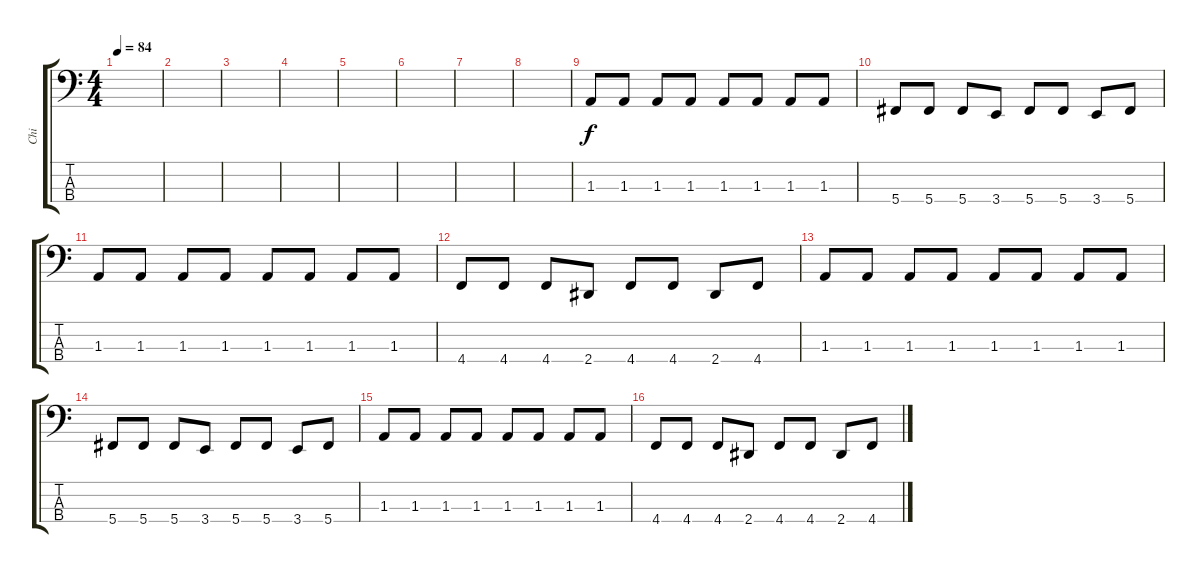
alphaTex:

\track ("Chi" "Chi") {instrument electricbassfinger}
\staff {score tabs}
\tuning (Gb2 Db2 Ab1 Db1) {hide}
\ts (4 4)
\tempo 84
\clef f4
\ks c
|
|
|
|
|
|
|
|
1.3.8 1.3.8 1.3.8 1.3.8 1.3.8 1.3.8 1.3.8 1.3.8 |
5.4.8 5.4.8 5.4.8 3.4.8 5.4.8 5.4.8 3.4.8 5.4.8 |
1.3.8 1.3.8 1.3.8 1.3.8 1.3.8 1.3.8 1.3.8 1.3.8 |
4.4.8 4.4.8 4.4.8 2.4.8 4.4.8 4.4.8 2.4.8 4.4.8 |
1.3.8 1.3.8 1.3.8 1.3.8 1.3.8 1.3.8 1.3.8 1.3.8 |
5.4.8 5.4.8 5.4.8 3.4.8 5.4.8 5.4.8 3.4.8 5.4.8 |
1.3.8 1.3.8 1.3.8 1.3.8 1.3.8 1.3.8 1.3.8 1.3.8 |
4.4.8 4.4.8 4.4.8 2.4.8 4.4.8 4.4.8 2.4.8 4.4.8
